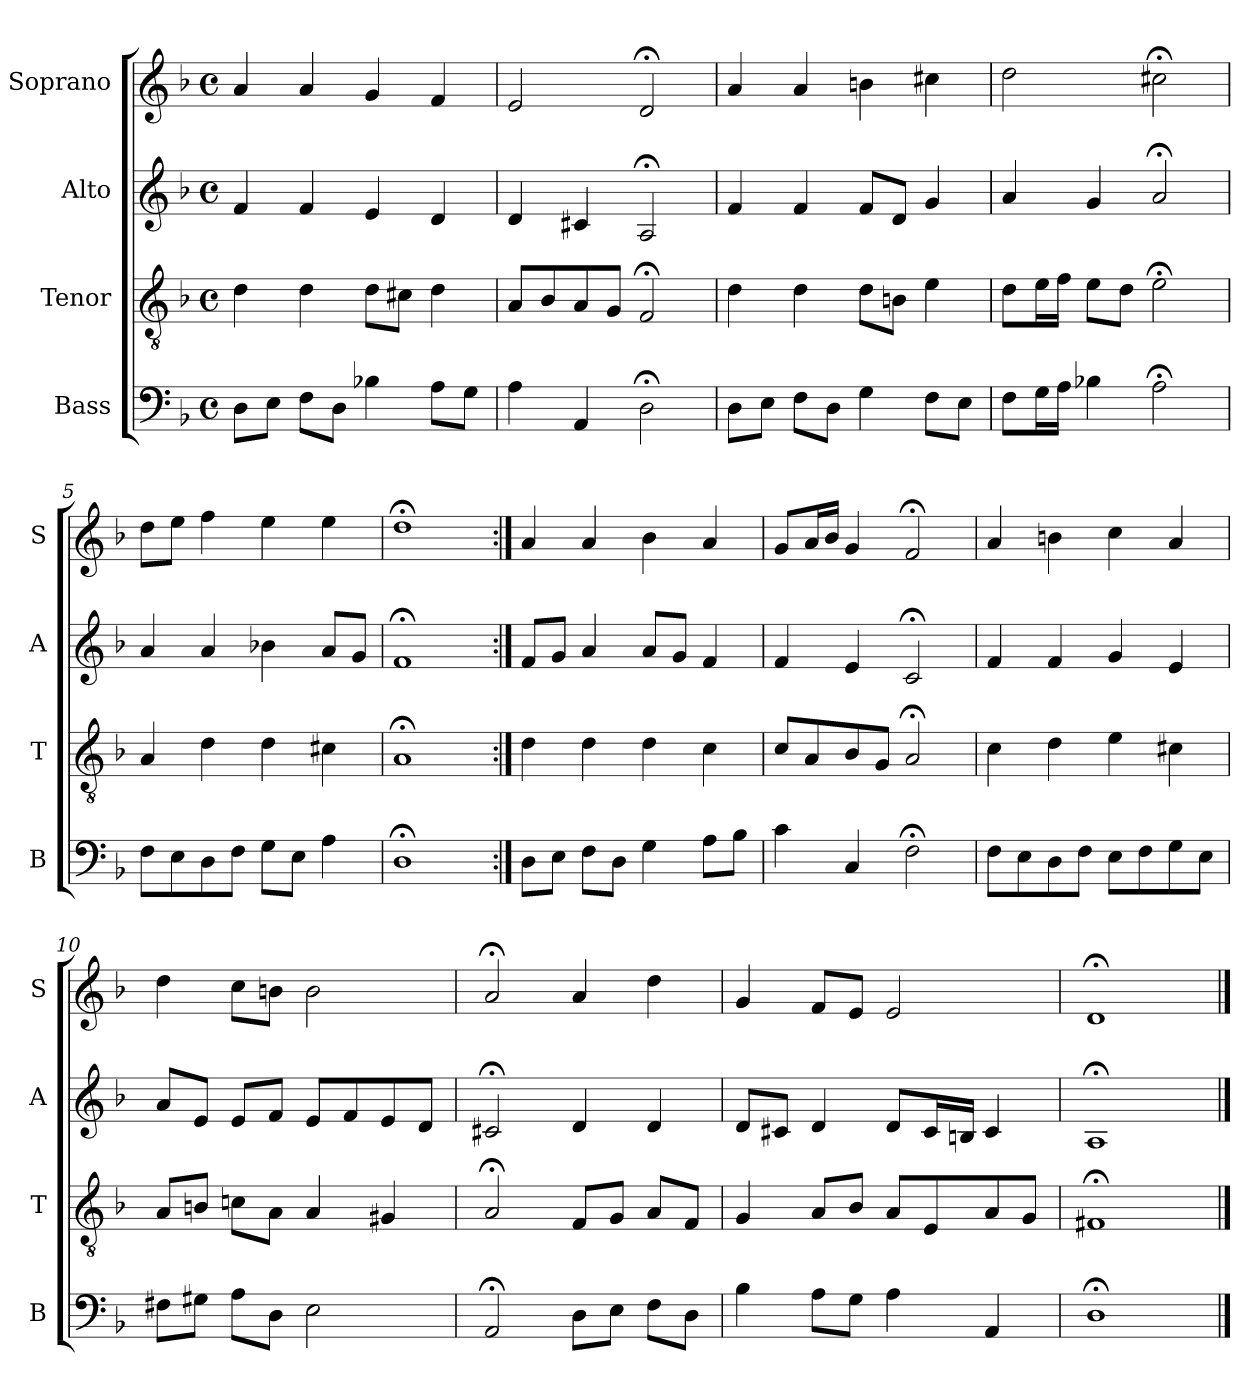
**kern	**kern	**kern	**kern
*part4	*part3	*part2	*part1
*staff4	*staff3	*staff2	*staff1
*I"Bass	*I"Tenor	*I"Alto	*I"Soprano
*I'B	*I'T	*I'A	*I'S
*clefF4	*clefGv2	*clefG2	*clefG2
*k[b-]	*k[b-]	*k[b-]	*k[b-]
*d:	*d:	*d:	*d:
*M4/4	*M4/4	*M4/4	*M4/4
*met(c)	*met(c)	*met(c)	*met(c)
*MM100	*MM100	*MM100	*MM100
=1	=1	=1	=1
8DL	4d	4f	4a
8EJ	.	.	.
8FL	4d	4f	4a
8DJ	.	.	.
4B-X	8dL	4e	4g
.	8c#XJ	.	.
8AiL	4di	4di	4fi
8GJ	.	.	.
=2	=2	=2	=2
4A	8AL	4d	2e
.	8B-	.	.
4AA	8A	4c#X	.
.	8GJ	.	.
2D;<	2F;<	2A;<	2d;<
=3	=3	=3	=3
8DL	4d	4f	4a
8EJ	.	.	.
8FL	4d	4f	4a
8DJ	.	.	.
4G	8dL	8fL	4bn
.	8BnJ	8dJ	.
8FL	4e	4g	4cc#X
8EJ	.	.	.
=4	=4	=4	=4
8FL	8dL	4a	2dd
16GL	16eL	.	.
16AJJ	16fJJ	.	.
4B-X	8eL	4g	.
.	8dJ	.	.
2A;<	2e;<	2a;<	2cc#X;<
=5	=5	=5	=5
8FL	4A	4a	8ddL
8E	.	.	8eeJ
8D	4d	4a	4ff
8FJ	.	.	.
8GL	4d	4b-X	4ee
8EJ	.	.	.
4A	4c#X	8aL	4ee
.	.	8gJ	.
=6	=6	=6	=6
1D;<	1A;<	1f;<	1dd;<
=7:|!	=7:|!	=7:|!	=7:|!
8DL	4d	8fL	4a
8EJ	.	8gJ	.
8FL	4d	4a	4a
8DJ	.	.	.
4G	4d	8aL	4b-
.	.	8gJ	.
8AL	4c	4f	4a
8B-J	.	.	.
=8	=8	=8	=8
4c	8cL	4f	8gL
.	8A	.	16aL
.	.	.	16b-JJ
4C	8B-	4e	4g
.	8GJ	.	.
2F;<	2A;<	2c;<	2f;<
=9	=9	=9	=9
8FL	4c	4f	4a
8E	.	.	.
8D	4d	4f	4bn
8FJ	.	.	.
8EL	4e	4g	4cc
8F	.	.	.
8G	4c#X	4e	4a
8EJ	.	.	.
=10	=10	=10	=10
8F#XL	8AL	8aL	4dd
8G#XJ	8BnJ	8eJ	.
8AL	8cnL	8eL	8ccL
8DJ	8AJ	8fJ	8bnJ
2E	4A	8eL	2b
.	.	8f	.
.	4G#X	8e	.
.	.	8dJ	.
=11	=11	=11	=11
2AA;<	2A;<	2c#X;<	2a;<
8DL	8FL	4d	4a
8EJ	8GJ	.	.
8FL	8AL	4d	4dd
8DJ	8FJ	.	.
=12	=12	=12	=12
4B-	4G	8dL	4g
.	.	8c#XJ	.
8AiL	8AiL	4di	8fiL
8GJ	8B-J	.	8eJ
4A	8AL	8dL	2e
.	8E	16c#L	.
.	.	16BnJJ	.
4AA	8A	4c#	.
.	8GJ	.	.
=13	=13	=13	=13
1D;<	1F#X;<	1A;<	1d;<
==	==	==	==
*-	*-	*-	*-
